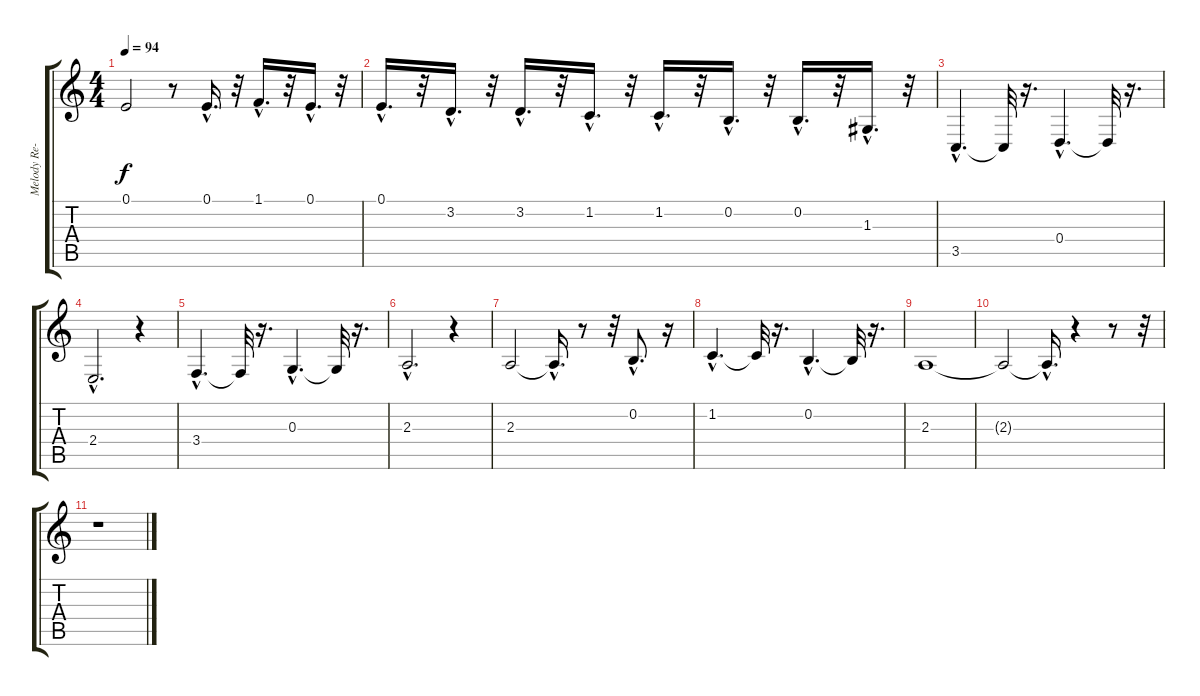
\track ("Melody Re-Doubled #1 " "Melody Re-") {instrument pad7halo}
\staff {score tabs}
\tuning (E4 B3 G3 D3 A2 E2) {hide}
\ts (4 4)
\tempo 94
\clef g2
\ks c
0.1.2{dy f} r.8 0.1{hac}.16{d} r.32 1.1{hac}.16{d} r.32 0.1{hac}.16{d} r.32 |
0.1{hac}.16{d} r.32 3.2{hac}.16{d} r.32 3.2{hac}.16{d} r.32 1.2{hac}.16{d} r.32 1.2{hac}.16{d} r.32 0.2{hac}.16{d} r.32 0.2{hac}.16{d} r.32 1.3{hac}.16{d} r.32 |
3.5{hac}.4{d} 3.5{t}.32 r.16{d} 0.4{hac}.4{d} 0.4{t}.32 r.16{d} |
2.4{hac}.2{d} r.4 |
3.4{hac}.4{d} 3.4{t}.32 r.16{d} 0.3{hac}.4{d} 0.3{t}.32 r.16{d} |
2.3{hac}.2{d} r.4 |
2.3.2 2.3{hac t}.16{d} r.8 r.32 0.2{hac}.8{d} r.16 |
1.2{hac}.4{d} 1.2{t}.32 r.16{d} 0.2{hac}.4{d} 0.2{t}.32 r.16{d} |
2.3.1 |
2.3{t}.2 2.3{hac t}.16{d} r.4 r.8 r.32 |
r.1
